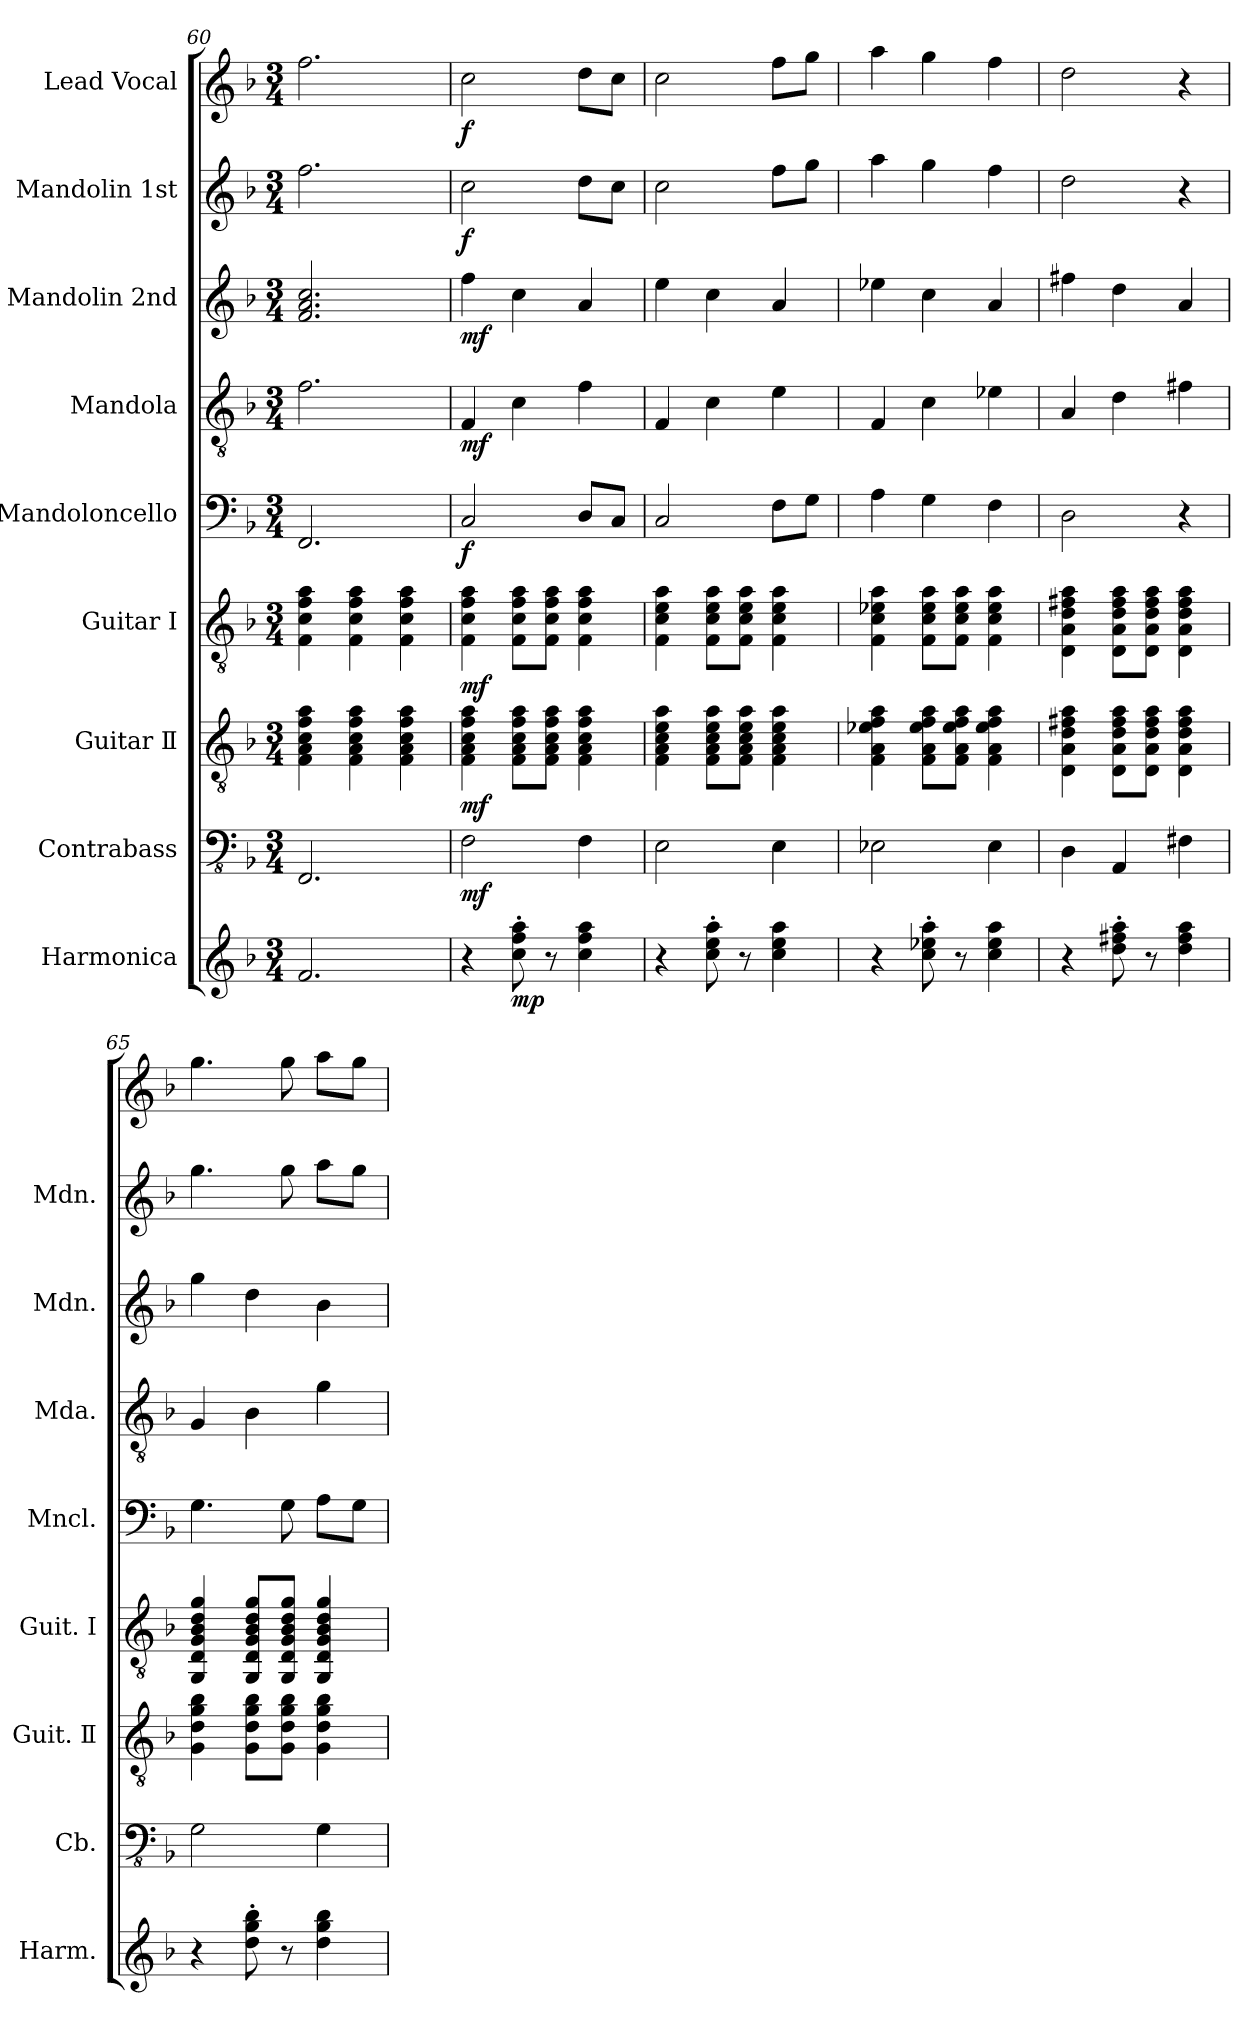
**kern	**dynam	**kern	**dynam	**kern	**dynam	**kern	**dynam	**kern	**dynam	**kern	**dynam	**kern	**dynam	**kern	**dynam	**kern	**dynam
*part9	*part9	*part8	*part8	*part7	*part7	*part6	*part6	*part5	*part5	*part4	*part4	*part3	*part3	*part2	*part2	*part1	*part1
*staff9	*staff9	*staff8	*staff8	*staff7	*staff7	*staff6	*staff6	*staff5	*staff5	*staff4	*staff4	*staff3	*staff3	*staff2	*staff2	*staff1	*staff1
*I"Harmonica	*	*I"Contrabass	*	*I"Guitar Ⅱ	*	*I"Guitar Ⅰ	*	*I"Mandoloncello	*	*I"Mandola	*	*I"Mandolin 2nd	*	*I"Mandolin 1st	*	*I"Lead Vocal	*
*I'Harm.	*	*I'Cb.	*	*I'Guit. Ⅱ	*	*I'Guit. Ⅰ	*	*I'Mncl.	*	*I'Mda.	*	*I'Mdn.	*	*I'Mdn.	*	*	*
*clefG2	*	*clefFv4	*	*clefGv2	*	*clefGv2	*	*clefF4	*	*clefGv2	*	*clefG2	*	*clefG2	*	*clefG2	*
*k[b-]	*	*k[b-]	*	*k[b-]	*	*k[b-]	*	*k[b-]	*	*k[b-]	*	*k[b-]	*	*k[b-]	*	*k[b-]	*
*M3/4	*	*M3/4	*	*M3/4	*	*M3/4	*	*M3/4	*	*M3/4	*	*M3/4	*	*M3/4	*	*M3/4	*
=60	=60	=60	=60	=60	=60	=60	=60	=60	=60	=60	=60	=60	=60	=60	=60	=60	=60
2.f	.	2.FFF	.	4F 4A 4c 4f 4a	.	4F 4c 4f 4a	.	2.FF	.	2.f	.	2.f 2.a 2.cc	.	2.ff	.	2.ff	.
.	.	.	.	4F 4A 4c 4f 4a	.	4F 4c 4f 4a	.	.	.	.	.	.	.	.	.	.	.
.	.	.	.	4F 4A 4c 4f 4a	.	4F 4c 4f 4a	.	.	.	.	.	.	.	.	.	.	.
=61	=61	=61	=61	=61	=61	=61	=61	=61	=61	=61	=61	=61	=61	=61	=61	=61	=61
4r	.	2FF	mf	4F 4A 4c 4f 4a	mf	4F 4c 4f 4a	mf	2C	f	4F	mf	4ff	mf	2cc	f	2cc	f
8cc' 8ff' 8aa'	mp	.	.	8F 8A 8c 8f 8aL	.	8F 8c 8f 8aL	.	.	.	4c	.	4cc	.	.	.	.	.
8r	.	.	.	8F 8A 8c 8f 8aJ	.	8F 8c 8f 8aJ	.	.	.	.	.	.	.	.	.	.	.
4cc 4ff 4aa	.	4FF	.	4F 4A 4c 4f 4a	.	4F 4c 4f 4a	.	8DL	.	4f	.	4a	.	8ddL	.	8ddL	.
.	.	.	.	.	.	.	.	8CJ	.	.	.	.	.	8ccJ	.	8ccJ	.
=62	=62	=62	=62	=62	=62	=62	=62	=62	=62	=62	=62	=62	=62	=62	=62	=62	=62
4r	.	2EE	.	4F 4A 4c 4e 4a	.	4F 4c 4e 4a	.	2C	.	4F	.	4ee	.	2cc	.	2cc	.
8cc' 8ee' 8aa'	.	.	.	8F 8A 8c 8e 8aL	.	8F 8c 8e 8aL	.	.	.	4c	.	4cc	.	.	.	.	.
8r	.	.	.	8F 8A 8c 8e 8aJ	.	8F 8c 8e 8aJ	.	.	.	.	.	.	.	.	.	.	.
4cc 4ee 4aa	.	4EE	.	4F 4A 4c 4e 4a	.	4F 4c 4e 4a	.	8FL	.	4e	.	4a	.	8ffL	.	8ffL	.
.	.	.	.	.	.	.	.	8GJ	.	.	.	.	.	8ggJ	.	8ggJ	.
=63	=63	=63	=63	=63	=63	=63	=63	=63	=63	=63	=63	=63	=63	=63	=63	=63	=63
4r	.	2EE-X	.	4F 4A 4e-X 4f 4a	.	4F 4c 4e-X 4a	.	4A	.	4F	.	4ee-X	.	4aa	.	4aa	.
8cc' 8ee-X' 8aa'	.	.	.	8F 8A 8e- 8f 8aL	.	8F 8c 8e- 8aL	.	4G	.	4c	.	4cc	.	4gg	.	4gg	.
8r	.	.	.	8F 8A 8e- 8f 8aJ	.	8F 8c 8e- 8aJ	.	.	.	.	.	.	.	.	.	.	.
4cc 4ee- 4aa	.	4EE-	.	4F 4A 4e- 4f 4a	.	4F 4c 4e- 4a	.	4F	.	4e-X	.	4a	.	4ff	.	4ff	.
=64	=64	=64	=64	=64	=64	=64	=64	=64	=64	=64	=64	=64	=64	=64	=64	=64	=64
4r	.	4DD	.	4D 4A 4d 4f#X 4a	.	4D 4A 4d 4f#X 4a	.	2D	.	4A	.	4ff#X	.	2dd	.	2dd	.
8dd' 8ff#X' 8aa'	.	4AAA	.	8D 8A 8d 8f# 8aL	.	8D 8A 8d 8f# 8aL	.	.	.	4d	.	4dd	.	.	.	.	.
8r	.	.	.	8D 8A 8d 8f# 8aJ	.	8D 8A 8d 8f# 8aJ	.	.	.	.	.	.	.	.	.	.	.
4dd 4ff# 4aa	.	4FF#X	.	4D 4A 4d 4f# 4a	.	4D 4A 4d 4f# 4a	.	4r	.	4f#X	.	4a	.	4r	.	4r	.
=65	=65	=65	=65	=65	=65	=65	=65	=65	=65	=65	=65	=65	=65	=65	=65	=65	=65
4r	.	2GG	.	4G 4d 4g 4b-	.	4GG 4D 4G 4B- 4d 4g	.	4.G	.	4G	.	4gg	.	4.gg	.	4.gg	.
8dd' 8gg' 8bb-'	.	.	.	8G 8d 8g 8b-L	.	8GG 8D 8G 8B- 8d 8gL	.	.	.	4B-	.	4dd	.	.	.	.	.
8r	.	.	.	8G 8d 8g 8b-J	.	8GG 8D 8G 8B- 8d 8gJ	.	8G	.	.	.	.	.	8gg	.	8gg	.
4dd 4gg 4bb-	.	4GG	.	4G 4d 4g 4b-	.	4GG 4D 4G 4B- 4d 4g	.	8AL	.	4g	.	4b-	.	8aaL	.	8aaL	.
.	.	.	.	.	.	.	.	8GJ	.	.	.	.	.	8ggJ	.	8ggJ	.
=	=	=	=	=	=	=	=	=	=	=	=	=	=	=	=	=	=
*-	*-	*-	*-	*-	*-	*-	*-	*-	*-	*-	*-	*-	*-	*-	*-	*-	*-
